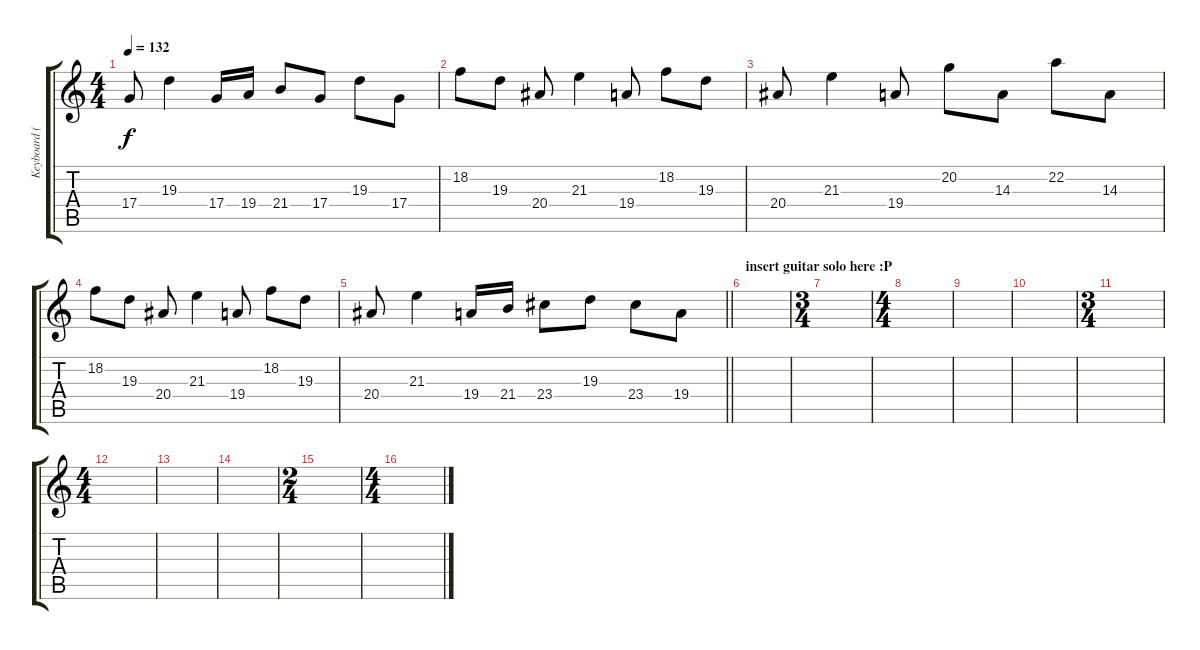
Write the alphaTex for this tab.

\track ("Keyboard (lead & solo)" "Keyboard (") {instrument lead2sawtooth}
\staff {score tabs}
\tuning (E4 B3 G3 D3 A2 E2) {hide}
\ts (4 4)
\tempo 132
\clef g2
\ks c
17.4.8{dy f} 19.3.4 17.4.16 19.4.16 21.4.8 17.4.8 19.3.8 17.4.8 |
18.2.8 19.3.8 20.4.8 21.3.4 19.4.8 18.2.8 19.3.8 |
20.4.8 21.3.4 19.4.8 20.2.8 14.3.8 22.2.8 14.3.8 |
18.2.8 19.3.8 20.4.8 21.3.4 19.4.8 18.2.8 19.3.8 |
\barLineRight lightlight
20.4.8 21.3.4 19.4.16 21.4.16 23.4.8 19.3.8 23.4.8 19.4.8 |
\section ("" "insert guitar solo here :P")
|
\ts (3 4)
|
\ts (4 4)
|
|
|
\ts (3 4)
|
\ts (4 4)
|
|
|
\ts (2 4)
|
\ts (4 4)
